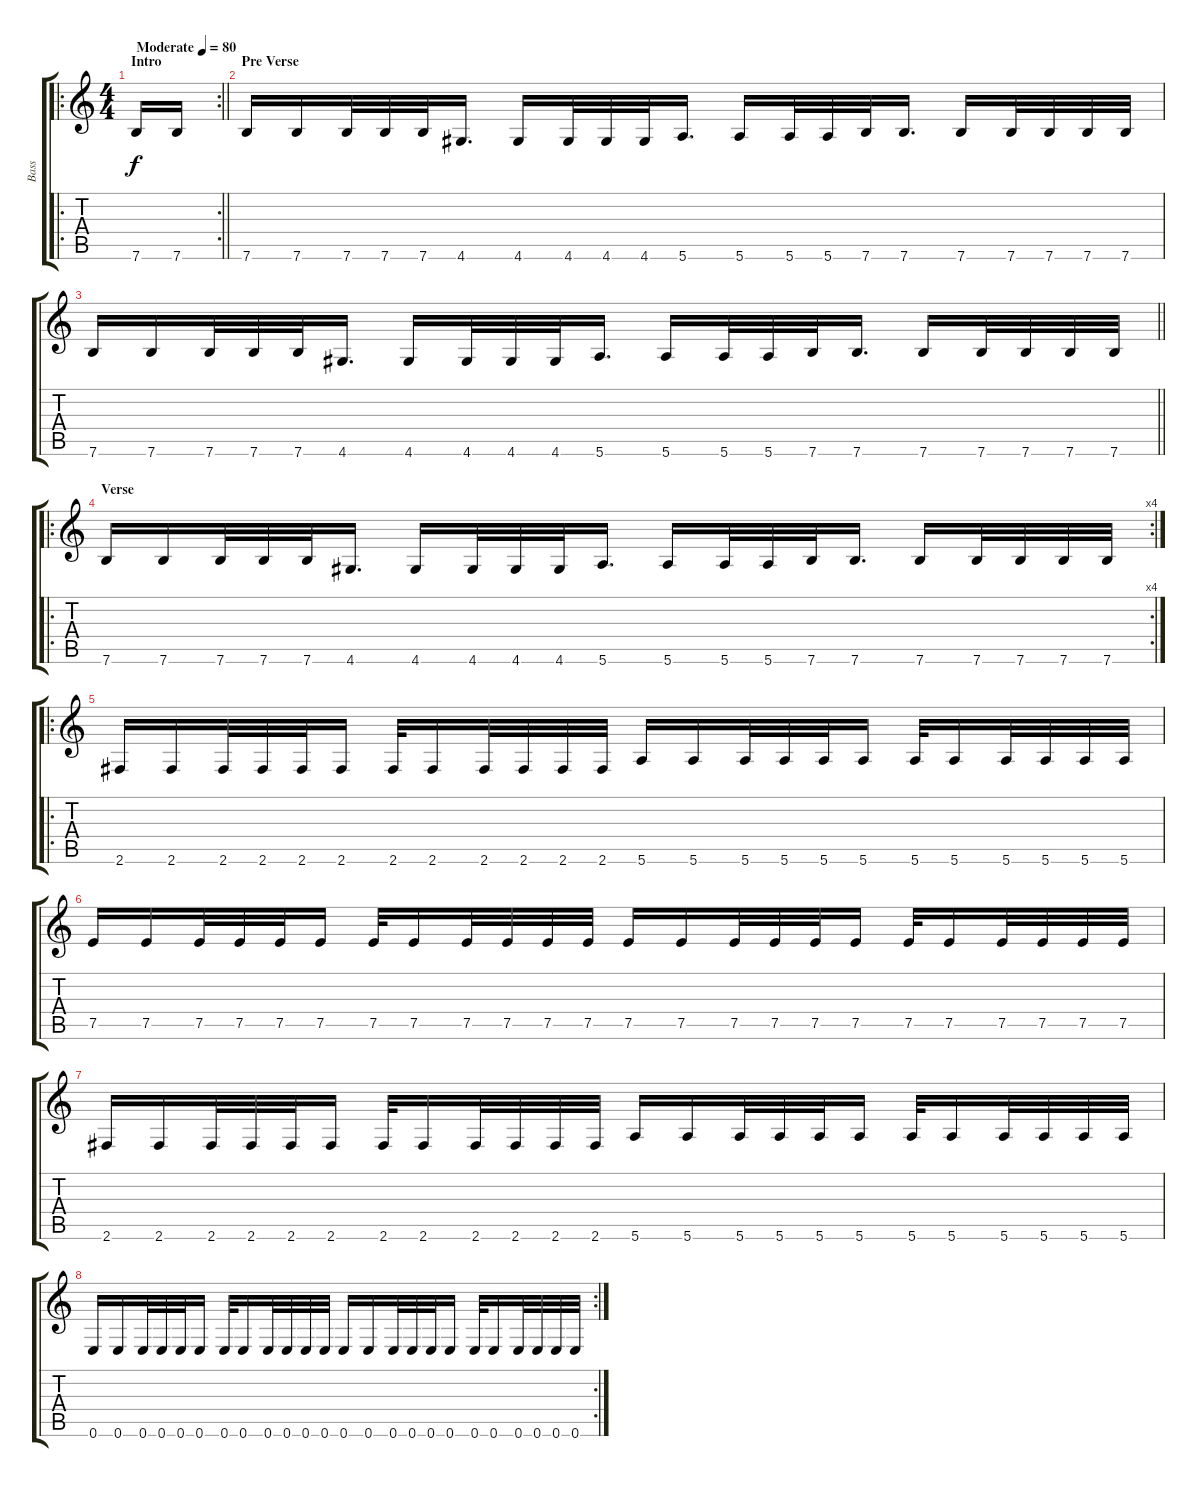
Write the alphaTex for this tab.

\track ("Bass" "Bass") {instrument electricbassfinger}
\staff {score tabs}
\tuning (E4 B3 G3 D3 A2 E2) {hide}
\ro
\rc 2
\ts (4 4)
\section ("" "Intro")
\tempo (80 "Moderate")
\clef g2
\barLineRight lightlight
\ks c
7.6.16{dy f instrument electricbassfinger} 7.6.16 |
\section ("" "Pre Verse")
7.6.16 7.6.16 7.6.32 7.6.32 7.6.32 4.6.16{d} 4.6.16 4.6.32 4.6.32 4.6.32 5.6.16{d} 5.6.16 5.6.32 5.6.32 7.6.32 7.6.16{d} 7.6.16 7.6.32 7.6.32 7.6.32 7.6.32 |
\barLineRight lightlight
7.6.16 7.6.16 7.6.32 7.6.32 7.6.32 4.6.16{d} 4.6.16 4.6.32 4.6.32 4.6.32 5.6.16{d} 5.6.16 5.6.32 5.6.32 7.6.32 7.6.16{d} 7.6.16 7.6.32 7.6.32 7.6.32 7.6.32 |
\ro
\rc 4
\section ("" "Verse")
7.6.16 7.6.16 7.6.32 7.6.32 7.6.32 4.6.16{d} 4.6.16 4.6.32 4.6.32 4.6.32 5.6.16{d} 5.6.16 5.6.32 5.6.32 7.6.32 7.6.16{d} 7.6.16 7.6.32 7.6.32 7.6.32 7.6.32 |
\ro
2.6.16 2.6.16 2.6.32 2.6.32 2.6.32 2.6.16 2.6.32 2.6.16 2.6.32 2.6.32 2.6.32 2.6.32 5.6.16 5.6.16 5.6.32 5.6.32 5.6.32 5.6.16 5.6.32 5.6.16 5.6.32 5.6.32 5.6.32 5.6.32 |
7.5.16 7.5.16 7.5.32 7.5.32 7.5.32 7.5.16 7.5.32 7.5.16 7.5.32 7.5.32 7.5.32 7.5.32 7.5.16 7.5.16 7.5.32 7.5.32 7.5.32 7.5.16 7.5.32 7.5.16 7.5.32 7.5.32 7.5.32 7.5.32 |
2.6.16 2.6.16 2.6.32 2.6.32 2.6.32 2.6.16 2.6.32 2.6.16 2.6.32 2.6.32 2.6.32 2.6.32 5.6.16 5.6.16 5.6.32 5.6.32 5.6.32 5.6.16 5.6.32 5.6.16 5.6.32 5.6.32 5.6.32 5.6.32 |
\rc 2
0.6.16 0.6.16 0.6.32 0.6.32 0.6.32 0.6.16 0.6.32 0.6.16 0.6.32 0.6.32 0.6.32 0.6.32 0.6.16 0.6.16 0.6.32 0.6.32 0.6.32 0.6.16 0.6.32 0.6.16 0.6.32 0.6.32 0.6.32 0.6.32
